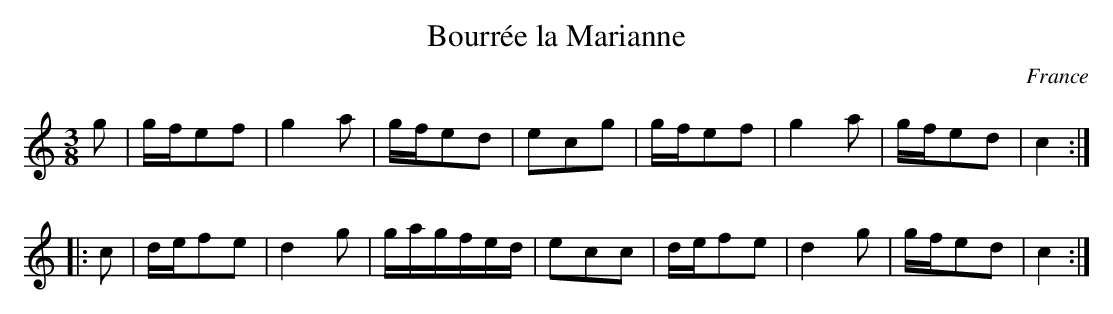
X:1
T:Bourr\'ee la Marianne
M:3/8
O:France
K:C
g2|\
gfe2f2| g4a2| gfe2d2| e2c2g2|\
gfe2f2| g4a2| gfe2d2| c4:|
|: c2|\
def2e2| d4g2| gagfed| e2c2c2|\
def2e2| d4g2| gfe2d2| c4:|
